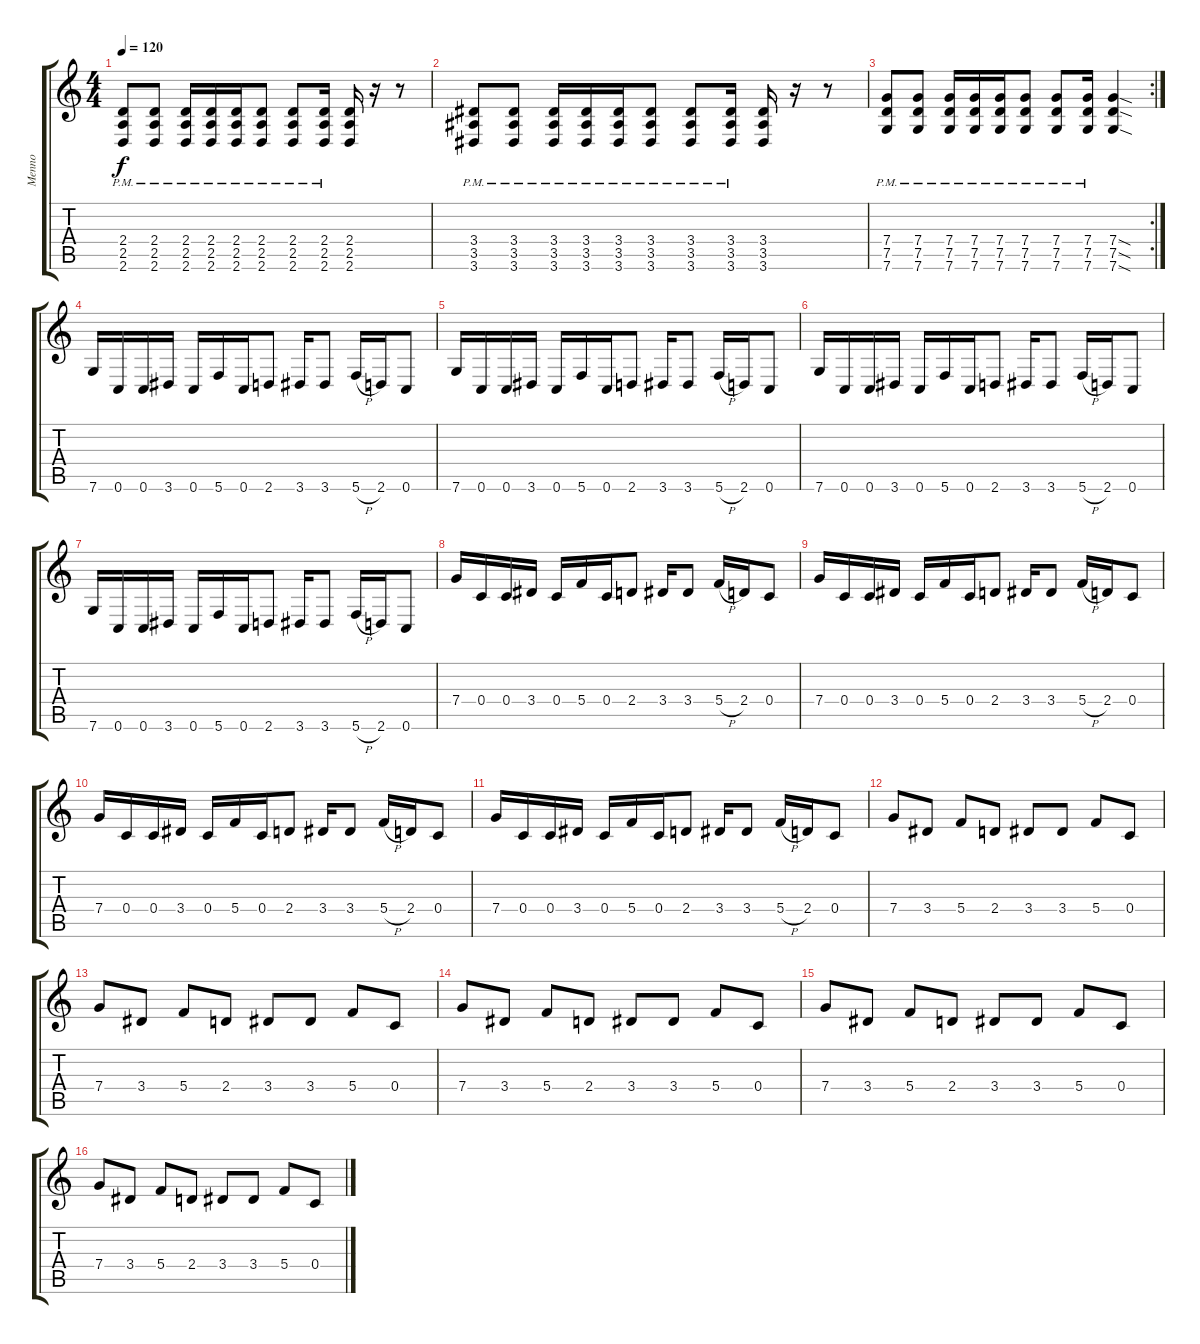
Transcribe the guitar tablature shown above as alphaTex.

\track ("Menno" "Menno") {instrument distortionguitar}
\staff {score tabs}
\tuning (D4 A3 F3 C3 G2 C2) {hide}
\ts (4 4)
\tempo 120
\clef g2
\ks c
(2.4{pm} 2.5{pm} 2.6{pm}).8{dy f} (2.4{pm} 2.5{pm} 2.6{pm}).8 (2.4{pm} 2.5{pm} 2.6{pm}).16 (2.4{pm} 2.5{pm} 2.6{pm}).16 (2.4{pm} 2.5{pm} 2.6{pm}).16 (2.4{pm} 2.5{pm} 2.6{pm}).8 (2.4{pm} 2.5{pm} 2.6{pm}).8 (2.4{pm} 2.5{pm} 2.6{pm}).16 (2.4 2.5 2.6).16 r.16 r.8 |
(3.4{pm} 3.5{pm} 3.6{pm}).8 (3.4{pm} 3.5{pm} 3.6{pm}).8 (3.4{pm} 3.5{pm} 3.6{pm}).16 (3.4{pm} 3.5{pm} 3.6{pm}).16 (3.4{pm} 3.5{pm} 3.6{pm}).16 (3.4{pm} 3.5{pm} 3.6{pm}).8 (3.4{pm} 3.5{pm} 3.6{pm}).8 (3.4{pm} 3.5{pm} 3.6{pm}).16 (3.4 3.5 3.6).16 r.16 r.8 |
\rc 2
(7.4{pm} 7.5{pm} 7.6{pm}).8 (7.4{pm} 7.5{pm} 7.6{pm}).8 (7.4{pm} 7.5{pm} 7.6{pm}).16 (7.4{pm} 7.5{pm} 7.6{pm}).16 (7.4{pm} 7.5{pm} 7.6{pm}).16 (7.4{pm} 7.5{pm} 7.6{pm}).8 (7.4{pm} 7.5{pm} 7.6{pm}).8 (7.4{pm} 7.5{pm} 7.6{pm}).16 (7.4{sod} 7.5{sod} 7.6{sod}).4 |
7.6.16 0.6.16 0.6.16 3.6.16 0.6.16 5.6.16 0.6.16 2.6.8 3.6.16 3.6.8 5.6{h}.16 2.6.16 0.6.8 |
7.6.16 0.6.16 0.6.16 3.6.16 0.6.16 5.6.16 0.6.16 2.6.8 3.6.16 3.6.8 5.6{h}.16 2.6.16 0.6.8 |
7.6.16 0.6.16 0.6.16 3.6.16 0.6.16 5.6.16 0.6.16 2.6.8 3.6.16 3.6.8 5.6{h}.16 2.6.16 0.6.8 |
7.6.16 0.6.16 0.6.16 3.6.16 0.6.16 5.6.16 0.6.16 2.6.8 3.6.16 3.6.8 5.6{h}.16 2.6.16 0.6.8 |
7.4.16 0.4.16 0.4.16 3.4.16 0.4.16 5.4.16 0.4.16 2.4.8 3.4.16 3.4.8 5.4{h}.16 2.4.16 0.4.8 |
7.4.16 0.4.16 0.4.16 3.4.16 0.4.16 5.4.16 0.4.16 2.4.8 3.4.16 3.4.8 5.4{h}.16 2.4.16 0.4.8 |
7.4.16 0.4.16 0.4.16 3.4.16 0.4.16 5.4.16 0.4.16 2.4.8 3.4.16 3.4.8 5.4{h}.16 2.4.16 0.4.8 |
7.4.16 0.4.16 0.4.16 3.4.16 0.4.16 5.4.16 0.4.16 2.4.8 3.4.16 3.4.8 5.4{h}.16 2.4.16 0.4.8 |
7.4.8 3.4.8 5.4.8 2.4.8 3.4.8 3.4.8 5.4.8 0.4.8 |
7.4.8 3.4.8 5.4.8 2.4.8 3.4.8 3.4.8 5.4.8 0.4.8 |
7.4.8 3.4.8 5.4.8 2.4.8 3.4.8 3.4.8 5.4.8 0.4.8 |
7.4.8 3.4.8 5.4.8 2.4.8 3.4.8 3.4.8 5.4.8 0.4.8 |
7.4.8 3.4.8 5.4.8 2.4.8 3.4.8 3.4.8 5.4.8 0.4.8
